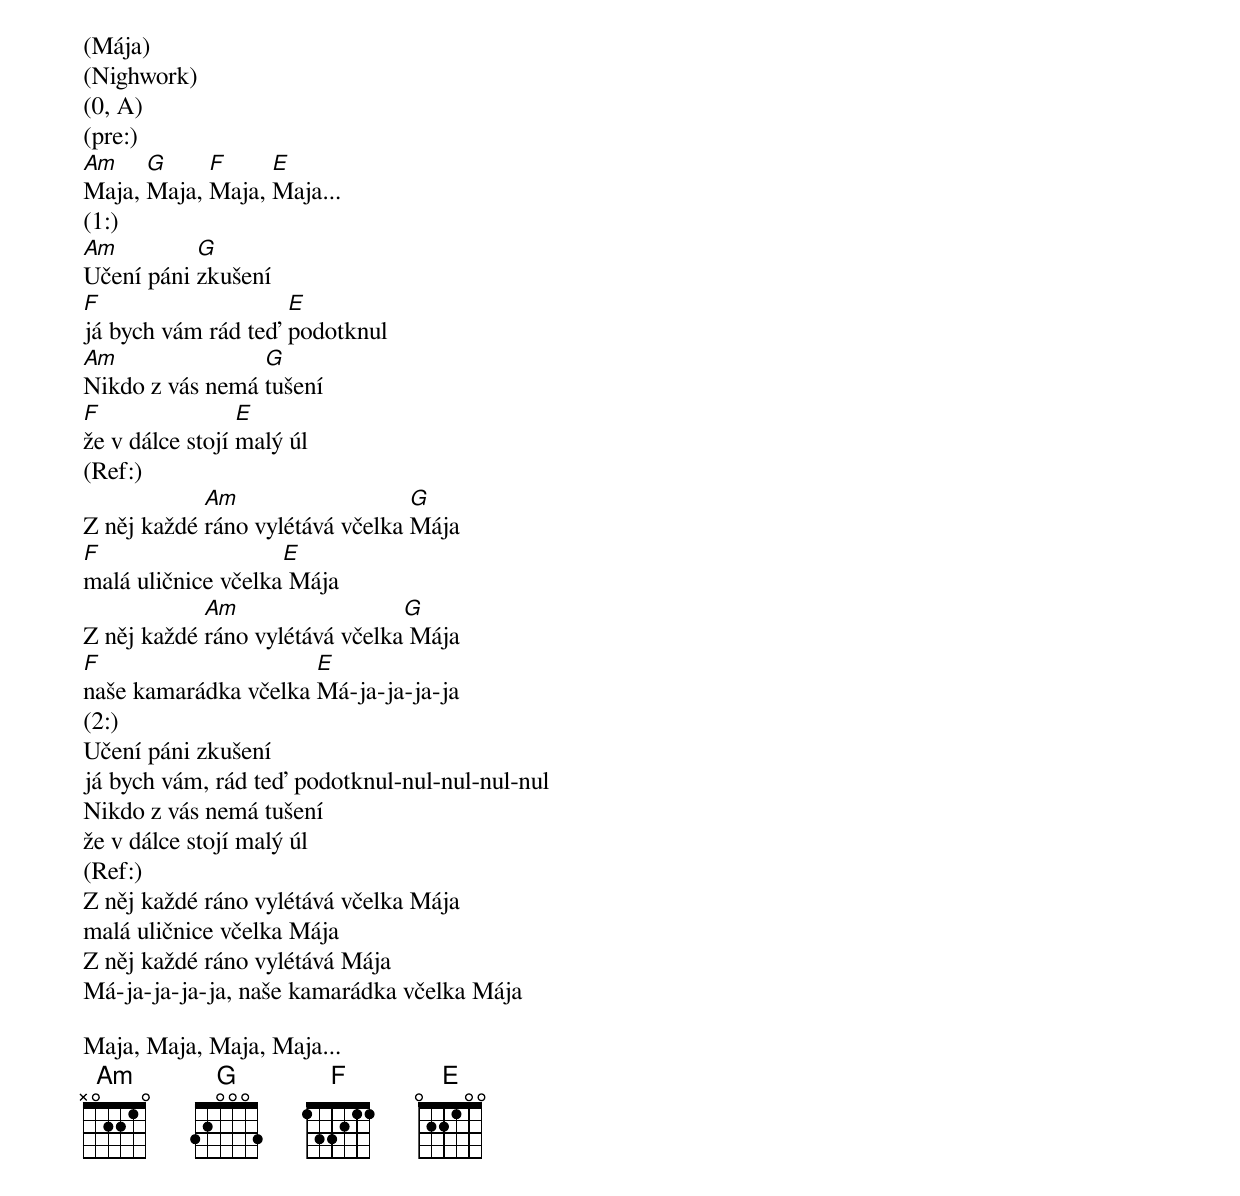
(Mája)
(Nighwork)
(0, A)
(pre:)
[Am]Maja, [G]Maja, [F]Maja, [E]Maja...
(1:)
[Am]Učení páni [G]zkušení
[F]já bych vám rád teď [E]podotknul
[Am]Nikdo z vás nemá [G]tušení
[F]že v dálce stojí [E]malý úl
(Ref:)
Z něj každé [Am]ráno vylétává včelka [G]Mája
[F]malá uličnice včelka[E] Mája
Z něj každé [Am]ráno vylétává včelka[G] Mája
[F]naše kamarádka včelka [E]Má-ja-ja-ja-ja
(2:)
Učení páni zkušení
já bych vám, rád teď podotknul-nul-nul-nul-nul
Nikdo z vás nemá tušení
že v dálce stojí malý úl
(Ref:)
Z něj každé ráno vylétává včelka Mája
malá uličnice včelka Mája
Z něj každé ráno vylétává Mája
Má-ja-ja-ja-ja, naše kamarádka včelka Mája

Maja, Maja, Maja, Maja...
